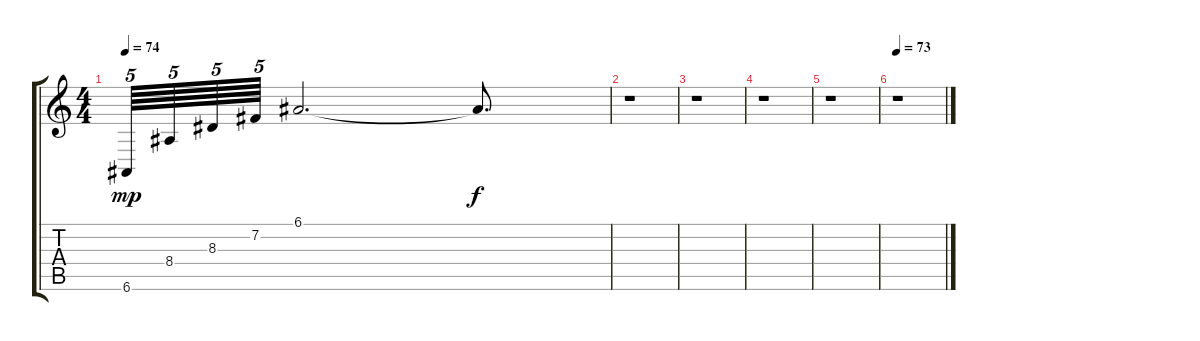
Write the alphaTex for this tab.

\track "" {instrument acousticgrandpiano}
\staff {score tabs}
\tuning (E4 B3 G3 D3 A2 E2) {hide}
\ts (4 4)
\tempo 74
\clef g2
\ks c
6.6.64{tu (5 4) dy mp} 8.4.64{tu (5 4)} 8.3.64{tu (5 4)} 7.2.64{tu (5 4)} 6.1.2{d} 6.1{t}.8{d dy f} |
r.1 |
r.1 |
r.1 |
r.1 |
\tempo 73
r.1
